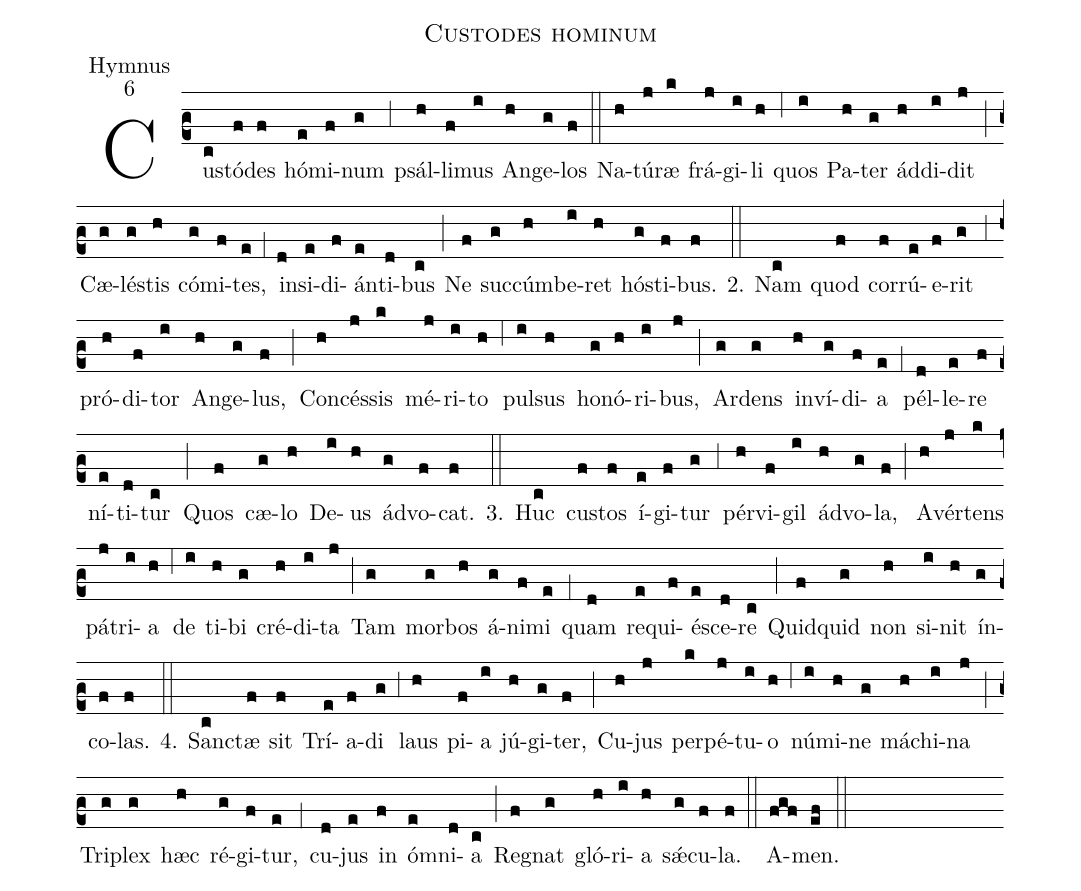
name:Custodes hominum;
office-part:Hymnus;
mode:6;
%%
(c2) Cu(c)stó(f)des(f) hó(e)mi(f)num(g) (,3) psál(h)li(f)mus(i) An(h)ge(g)los(f) (::)
Na(h)tú(j)ræ(k) frá(j)gi(i)li(h) (,6) quos(i) Pa(h)ter(g) ád(h)di(i)dit(j) (;) Cæ(g)lé(g)stis(h) có(g)mi(f)tes,(e) (,1) in(d)si(e)di(f)án(e)ti(d)bus(c) (;) Ne(f) suc(g)cúm(h)be(i)ret(h) hó(g)sti(f)bus.(f) 2.(::) Nam(c) quod(f) cor(f)rú(e)e(f)rit(g) (,3) pró(h)di(f)tor(i) An(h)ge(g)lus,(f) (;) Con(h)cés(j)sis(k) mé(j)ri(i)to(h) (,6) pul(i)sus(h) ho(g)nó(h)ri(i)bus,(j) (;) Ar(g)dens(g) in(h)ví(g)di(f)a(e) (,1) pél(d)le(e)re(f) ní(e)ti(d)tur(c) (;) Quos(f) cæ(g)lo(h) De(i)us(h) ád(g)vo(f)cat.(f) 3.(::) Huc(c) cu(f)stos(f) í(e)gi(f)tur(g) (,3) pér(h)vi(f)gil(i) ád(h)vo(g)la,(f) (;) A(h)vér(j)tens(k) pá(j)tri(i)a(h) (,6) de(i) ti(h)bi(g) cré(h)di(i)ta(j) (;) Tam(g) mor(g)bos(h) á(g)ni(f)mi(e) (,1) quam(d) re(e)qui(f)é(e)sce(d)re(c) (;) Quid(f)quid(g) non(h) si(i)nit(h) ín(g)co(f)las.(f) 4.(::) San(c)ctæ(f) sit(f) Trí(e)a(f)di(g) (,3) laus(h) pi(f)a(i) jú(h)gi(g)ter,(f) (;) Cu(h)jus(j) per(k)pé(j)tu(i)o(h) (,6) nú(i)mi(h)ne(g) má(h)chi(i)na(j) (;) Tri(g)plex(g) hæc(h) ré(g)gi(f)tur,(e) (,1) cu(d)jus(e) in(f) ó(e)mni(d)a(c) (;) Re(f)gnat(g) gló(h)ri(i)a(h) s{<sp>'ae</sp>}(g)cu(f)la.(f) (::)
A(fgf)men.(ef) (::)
